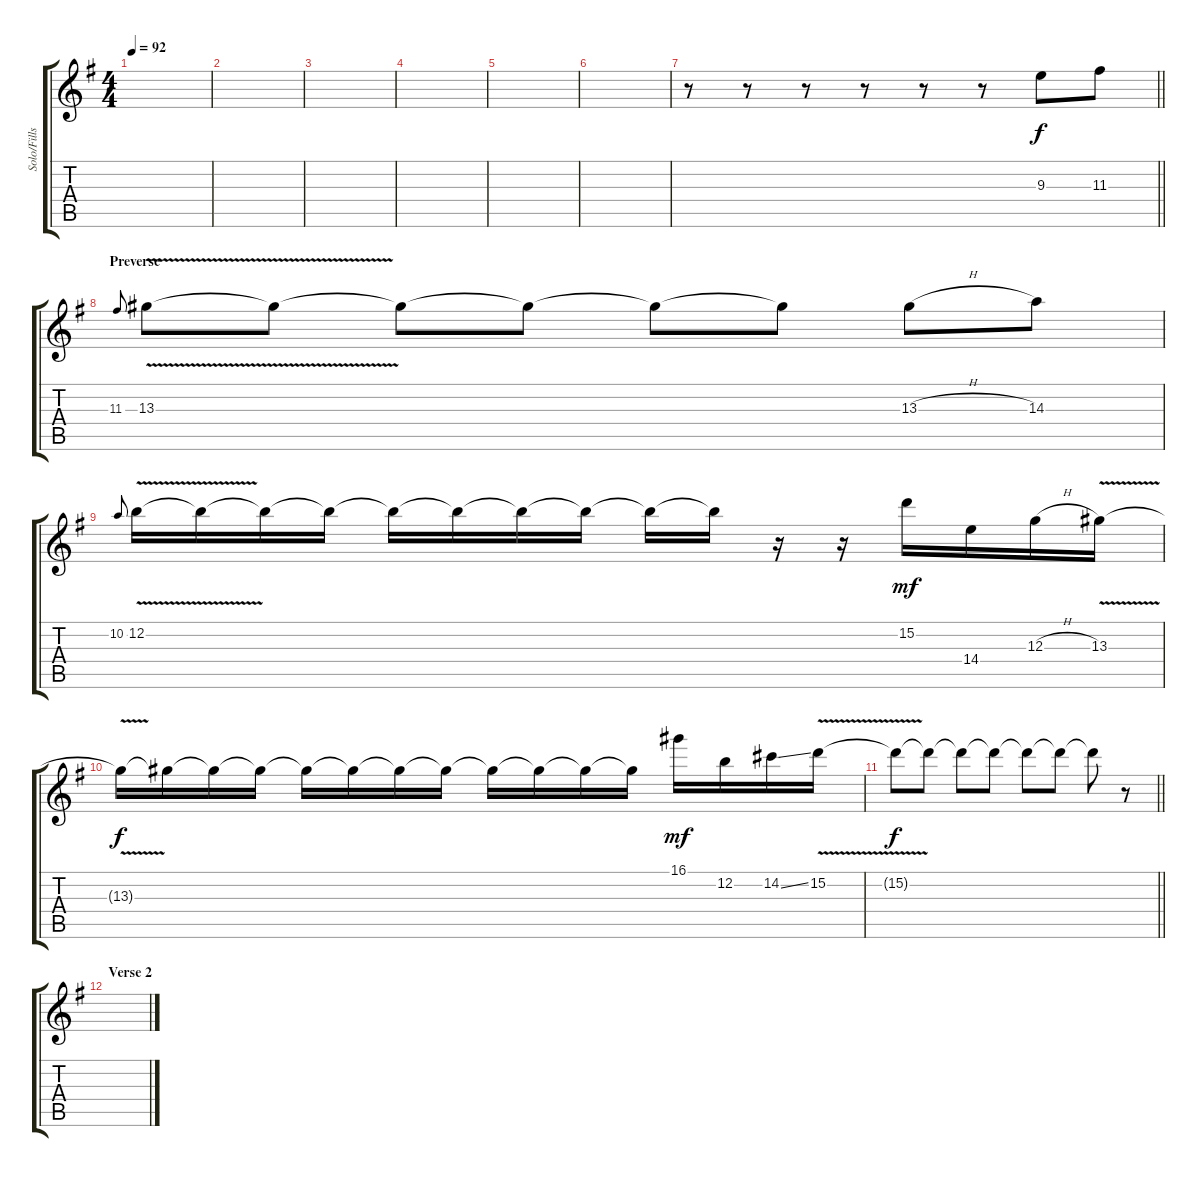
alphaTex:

\track ("Solo/Fills" "Solo/Fills") {mute instrument overdrivenguitar}
\staff {score tabs}
\tuning (E4 B3 G3 D3 A2 E2) {hide}
\ts (4 4)
\tempo 92
\clef g2
\ks g
|
|
|
|
|
|
\barLineRight lightlight
r.8 r.8 r.8 r.8 r.8 r.8 9.3.8 11.3.8 |
\section ("" "Preverse")
11.3.8{gr onbeat} 13.3{v}.8 13.3{t}.8 13.3{t}.8 13.3{t}.8 13.3{t}.8 13.3{t}.8 13.3{h}.8 14.3.8 |
10.2.8{gr onbeat} 12.2{v}.16 12.2{t}.16 12.2{t}.16 12.2{t}.16 12.2{t}.16 12.2{t}.16 12.2{t}.16 12.2{t}.16 12.2{t}.16 12.2{t}.16 r.16 r.16 15.2.16{dy mf} 14.4.16 12.3{h}.16 13.3{v}.16 |
13.3{t}.16{dy f} 13.3{t}.16 13.3{t}.16 13.3{t}.16 13.3{t}.16 13.3{t}.16 13.3{t}.16 13.3{t}.16 13.3{t}.16 13.3{t}.16 13.3{t}.16 13.3{t}.16 16.1.16{dy mf} 12.2.16 14.2{ss}.16 15.2{v}.16 |
\barLineRight lightlight
15.2{t}.8{dy f} 15.2{t}.8 15.2{t}.8 15.2{t}.8 15.2{t}.8 15.2{t}.8 15.2{t}.8 r.8 |
\section ("" "Verse 2")
